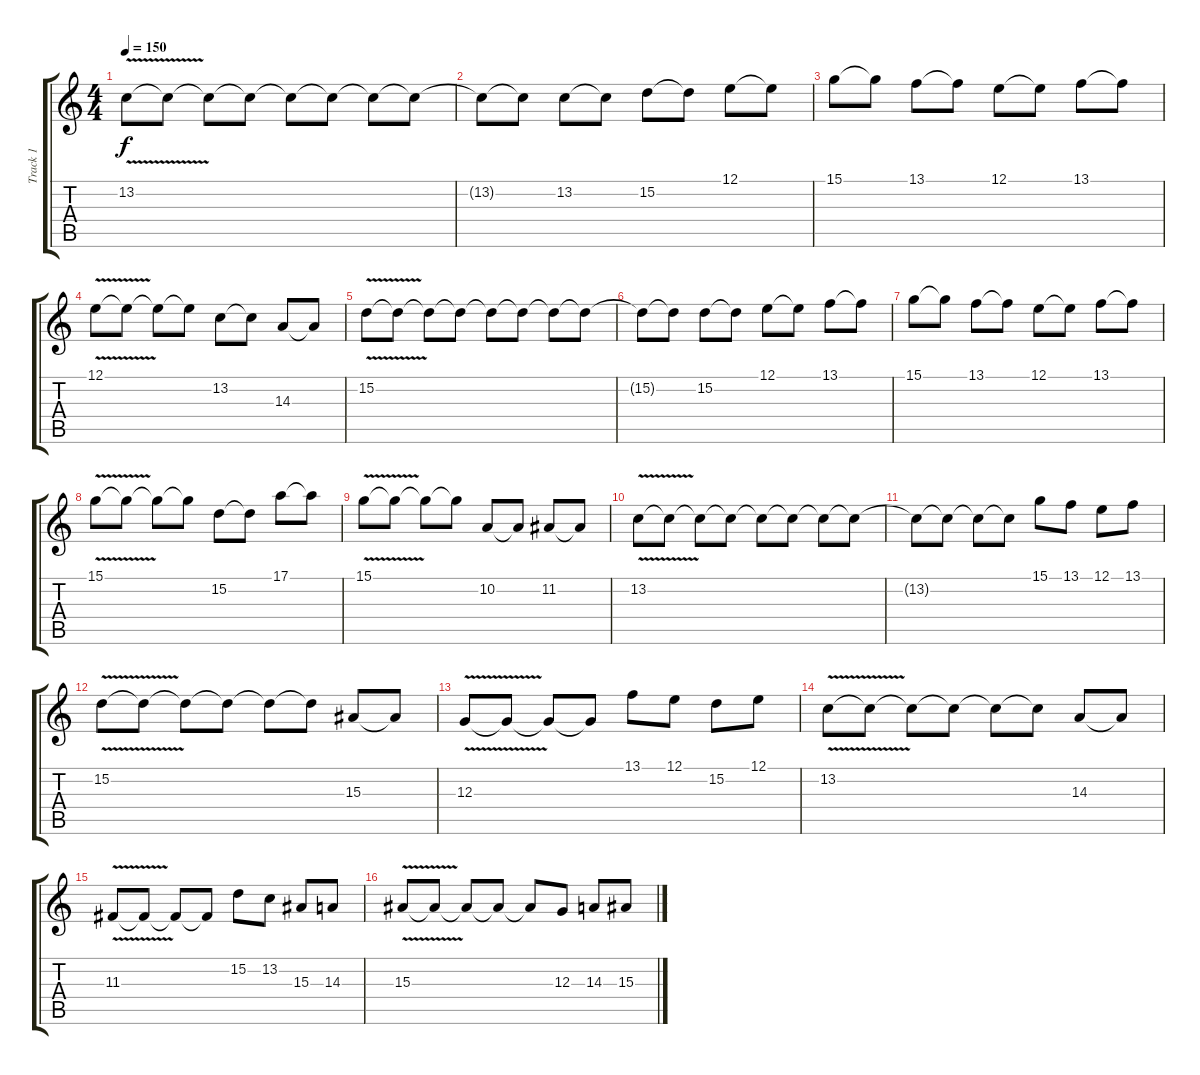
\track ("Track 1" "Track 1") {instrument lead5charang}
\staff {score tabs}
\tuning (E4 B3 G3 D3 A2 E2) {hide}
\ts (4 4)
\tempo 150
\clef g2
\ks c
13.2{v}.8{dy f} 13.2{t}.8 13.2{t}.8 13.2{t}.8 13.2{t}.8 13.2{t}.8 13.2{t}.8 13.2{t}.8 |
13.2{t}.8 13.2{t}.8 13.2.8 13.2{t}.8 15.2.8 15.2{t}.8 12.1.8 12.1{t}.8 |
15.1.8 15.1{t}.8 13.1.8 13.1{t}.8 12.1.8 12.1{t}.8 13.1.8 13.1{t}.8 |
12.1{v}.8 12.1{t}.8 12.1{t}.8 12.1{t}.8 13.2.8 13.2{t}.8 14.3.8 14.3{t}.8 |
15.2{v}.8 15.2{t}.8 15.2{t}.8 15.2{t}.8 15.2{t}.8 15.2{t}.8 15.2{t}.8 15.2{t}.8 |
15.2{t}.8 15.2{t}.8 15.2.8 15.2{t}.8 12.1.8 12.1{t}.8 13.1.8 13.1{t}.8 |
15.1.8 15.1{t}.8 13.1.8 13.1{t}.8 12.1.8 12.1{t}.8 13.1.8 13.1{t}.8 |
15.1{v}.8 15.1{t}.8 15.1{t}.8 15.1{t}.8 15.2.8 15.2{t}.8 17.1.8 17.1{t}.8 |
15.1{v}.8 15.1{t}.8 15.1{t}.8 15.1{t}.8 10.2.8 10.2{t}.8 11.2.8 11.2{t}.8 |
13.2{v}.8 13.2{t}.8 13.2{t}.8 13.2{t}.8 13.2{t}.8 13.2{t}.8 13.2{t}.8 13.2{t}.8 |
13.2{t}.8 13.2{t}.8 13.2{t}.8 13.2{t}.8 15.1.8 13.1.8 12.1.8 13.1.8 |
15.2{v}.8 15.2{t}.8 15.2{t}.8 15.2{t}.8 15.2{t}.8 15.2{t}.8 15.3.8 15.3{t}.8 |
12.3{v}.8 12.3{t}.8 12.3{t}.8 12.3{t}.8 13.1.8 12.1.8 15.2.8 12.1.8 |
13.2{v}.8 13.2{t}.8 13.2{t}.8 13.2{t}.8 13.2{t}.8 13.2{t}.8 14.3.8 14.3{t}.8 |
11.3{v}.8 11.3{t}.8 11.3{t}.8 11.3{t}.8 15.2.8 13.2.8 15.3.8 14.3.8 |
15.3{v}.8 15.3{t}.8 15.3{t}.8 15.3{t}.8 15.3{t}.8 12.3.8 14.3.8 15.3.8
